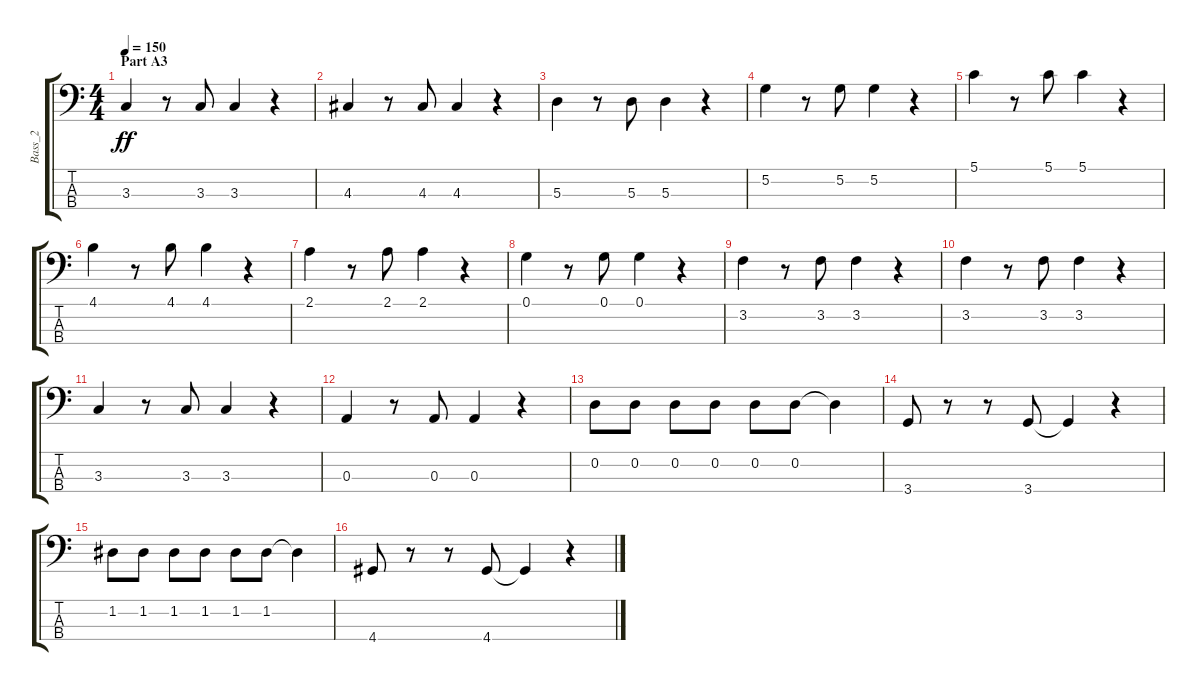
\track ("Bass_2" "Bass_2") {instrument acousticbass}
\staff {score tabs}
\tuning (G2 D2 A1 E1) {hide}
\ts (4 4)
\section ("" "Part A3")
\tempo 150
\clef f4
\ks c
3.3.4{dy ff} r.8 3.3.8 3.3.4 r.4 |
4.3.4 r.8 4.3.8 4.3.4 r.4 |
5.3.4 r.8 5.3.8 5.3.4 r.4 |
5.2.4 r.8 5.2.8 5.2.4 r.4 |
5.1.4 r.8 5.1.8 5.1.4 r.4 |
4.1.4 r.8 4.1.8 4.1.4 r.4 |
2.1.4 r.8 2.1.8 2.1.4 r.4 |
0.1.4 r.8 0.1.8 0.1.4 r.4 |
3.2.4 r.8 3.2.8 3.2.4 r.4 |
3.2.4 r.8 3.2.8 3.2.4 r.4 |
3.3.4 r.8 3.3.8 3.3.4 r.4 |
0.3.4 r.8 0.3.8 0.3.4 r.4 |
0.2.8 0.2.8 0.2.8 0.2.8 0.2.8 0.2.8 0.2{t}.4 |
3.4.8 r.8 r.8 3.4.8 3.4{t}.4 r.4 |
1.2.8 1.2.8 1.2.8 1.2.8 1.2.8 1.2.8 1.2{t}.4 |
4.4.8 r.8 r.8 4.4.8 4.4{t}.4 r.4
